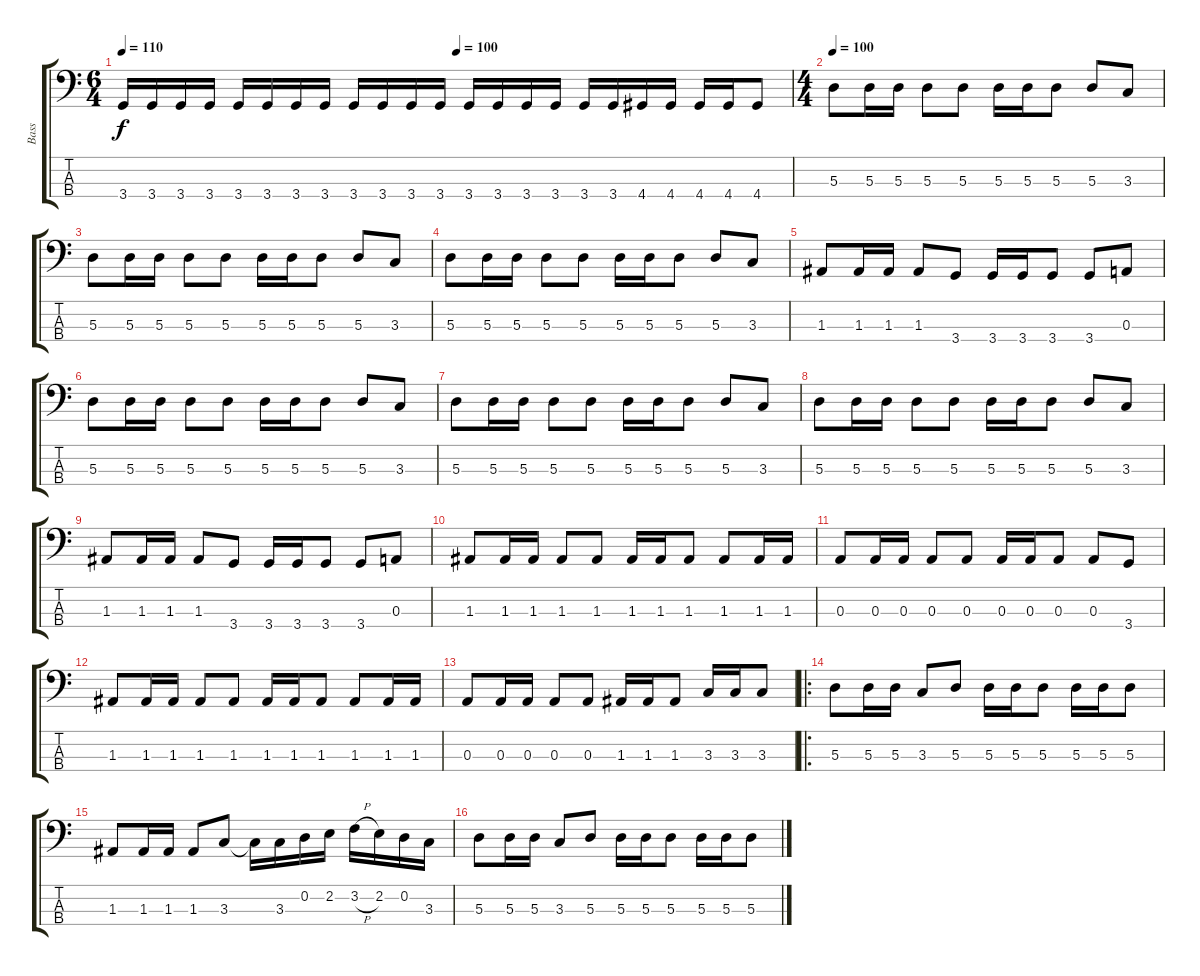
\track ("Bass" "Bass") {instrument electricbassfinger}
\staff {score tabs}
\tuning (G2 D2 A1 E1) {hide}
\ts (6 4)
\tempo 110
\tempo (100 0.5)
\clef f4
\ks c
3.4.16{dy f} 3.4.16 3.4.16 3.4.16 3.4.16 3.4.16 3.4.16 3.4.16 3.4.16 3.4.16 3.4.16 3.4.16 3.4.16 3.4.16 3.4.16 3.4.16 3.4.16 3.4.16 4.4.16 4.4.16 4.4.16 4.4.16 4.4.8 |
\ts (4 4)
\tempo 100
5.3.8 5.3.16 5.3.16 5.3.8 5.3.8 5.3.16 5.3.16 5.3.8 5.3.8 3.3.8 |
5.3.8 5.3.16 5.3.16 5.3.8 5.3.8 5.3.16 5.3.16 5.3.8 5.3.8 3.3.8 |
5.3.8 5.3.16 5.3.16 5.3.8 5.3.8 5.3.16 5.3.16 5.3.8 5.3.8 3.3.8 |
1.3.8 1.3.16 1.3.16 1.3.8 3.4.8 3.4.16 3.4.16 3.4.8 3.4.8 0.3.8 |
5.3.8 5.3.16 5.3.16 5.3.8 5.3.8 5.3.16 5.3.16 5.3.8 5.3.8 3.3.8 |
5.3.8 5.3.16 5.3.16 5.3.8 5.3.8 5.3.16 5.3.16 5.3.8 5.3.8 3.3.8 |
5.3.8 5.3.16 5.3.16 5.3.8 5.3.8 5.3.16 5.3.16 5.3.8 5.3.8 3.3.8 |
1.3.8 1.3.16 1.3.16 1.3.8 3.4.8 3.4.16 3.4.16 3.4.8 3.4.8 0.3.8 |
1.3.8 1.3.16 1.3.16 1.3.8 1.3.8 1.3.16 1.3.16 1.3.8 1.3.8 1.3.16 1.3.16 |
0.3.8 0.3.16 0.3.16 0.3.8 0.3.8 0.3.16 0.3.16 0.3.8 0.3.8 3.4.8 |
1.3.8 1.3.16 1.3.16 1.3.8 1.3.8 1.3.16 1.3.16 1.3.8 1.3.8 1.3.16 1.3.16 |
0.3.8 0.3.16 0.3.16 0.3.8 0.3.8 1.3.16 1.3.16 1.3.8 3.3.16 3.3.16 3.3.8 |
\ro
5.3.8 5.3.16 5.3.16 3.3.8 5.3.8 5.3.16 5.3.16 5.3.8 5.3.16 5.3.16 5.3.8 |
1.3.8 1.3.16 1.3.16 1.3.8 3.3.8 3.3{t}.16 3.3.16 0.2.16 2.2.16 3.2{h}.16 2.2.16 0.2.16 3.3.16 |
5.3.8 5.3.16 5.3.16 3.3.8 5.3.8 5.3.16 5.3.16 5.3.8 5.3.16 5.3.16 5.3.8
